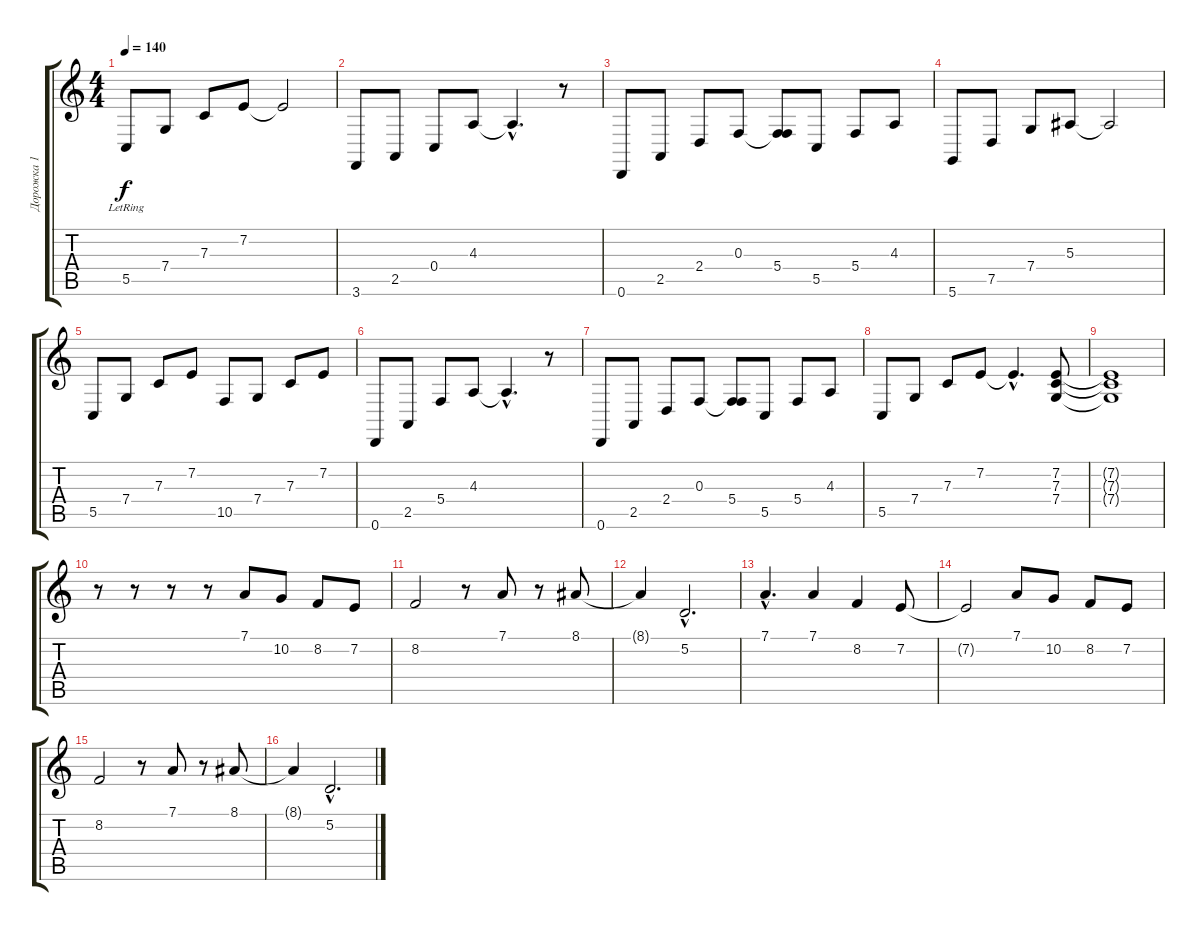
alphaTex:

\track ("Дорожка 1" "Дорожка 1") {instrument brightacousticpiano}
\staff {score tabs}
\tuning (D4 A3 F3 C3 G2 D2) {hide}
\ts (4 4)
\tempo 140
\clef g2
\ks c
5.5{lr}.8{dy f} 7.4.8 7.3.8 7.2.8 7.2{t}.2 |
3.6.8 2.5.8 0.4.8 4.3.8 4.3{hac t}.4{d} r.8 |
0.6.8 2.5.8 2.4.8 0.3.8 (0.3{t} 5.4).8 5.5.8 5.4.8 4.3.8 |
5.6.8 7.5.8 7.4.8 5.3.8 5.3{t}.2 |
5.5.8 7.4.8 7.3.8 7.2.8 10.5.8 7.4.8 7.3.8 7.2.8 |
0.6.8 2.5.8 5.4.8 4.3.8 4.3{hac t}.4{d} r.8 |
0.6.8 2.5.8 2.4.8 0.3.8 (0.3{t} 5.4).8 5.5.8 5.4.8 4.3.8 |
5.5.8 7.4.8 7.3.8 7.2.8 7.2{hac t}.4{d} (7.2 7.3 7.4).8 |
(7.2{t} 7.3{t} 7.4{t}).1 |
r.8 r.8 r.8 r.8 7.1.8 10.2.8 8.2.8 7.2.8 |
8.2.2 r.8 7.1.8 r.8 8.1.8 |
8.1{t}.4 5.2{hac}.2{d} |
7.1{hac}.4{d} 7.1.4 8.2.4 7.2.8 |
7.2{t}.2 7.1.8 10.2.8 8.2.8 7.2.8 |
8.2.2 r.8 7.1.8 r.8 8.1.8 |
8.1{t}.4 5.2{hac}.2{d}
